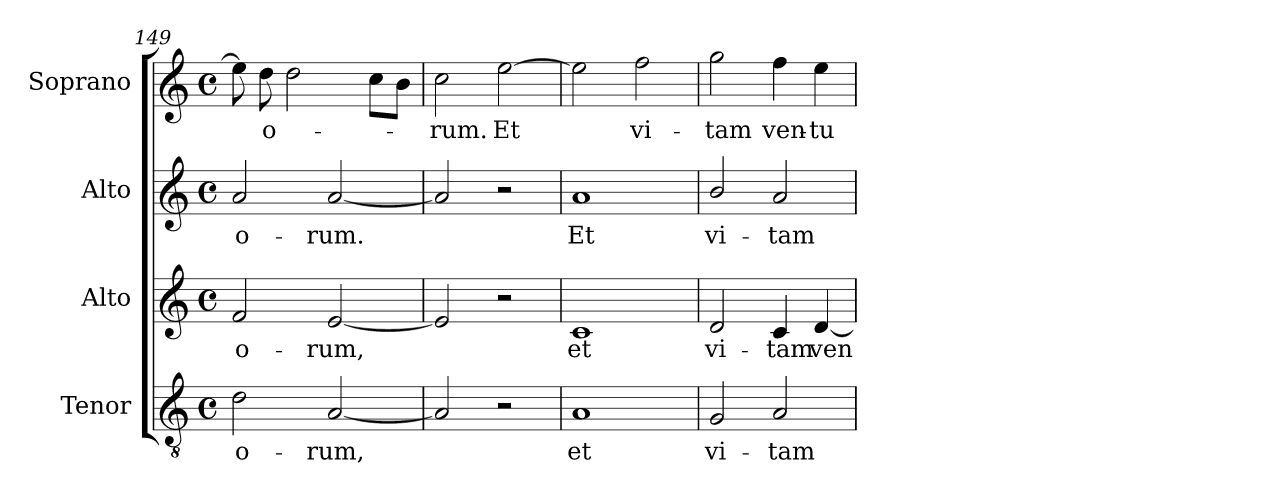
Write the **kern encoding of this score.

**kern	**text	**kern	**text	**kern	**text	**kern	**text
*part4	*part4	*part3	*part3	*part2	*part2	*part1	*part1
*staff4	*staff4	*staff3	*staff3	*staff2	*staff2	*staff1	*staff1
*I"Tenor	*	*I"Alto	*	*I"Alto	*	*I"Soprano	*
*I'T.	*	*I'A.	*	*I'A.	*	*I'S.	*
*clefGv2	*	*clefG2	*	*clefG2	*	*clefG2	*
*ITrd7c12	*	*	*	*	*	*	*
*k[]	*	*k[]	*	*k[]	*	*k[]	*
*C:	*	*C:	*	*C:	*	*C:	*
*M4/4	*	*M4/4	*	*M4/4	*	*M4/4	*
*met(c)	*	*met(c)	*	*met(c)	*	*met(c)	*
=149	=149	=149	=149	=149	=149	=149	=149
!	!LO:LY:b:color=#000000	!	!	!	!	!	!
!	!	!	!LO:LY:b:color=#000000	!	!	!	!
!	!	!	!	!	!LO:LY:b:color=#000000	!	!
2Di\	-o-	2fi/	-o-	2ai/	-o-	8eei\]	.
!	!	!	!	!	!	!	!LO:LY:b:color=#000000
.	.	.	.	.	.	8ddi\	-o-
.	.	.	.	.	.	2ddi\	.
!	!LO:LY:b:color=#000000	!	!	!	!	!	!
!	!	!	!LO:LY:b:color=#000000	!	!	!	!
!	!	!	!	!	!LO:LY:b:color=#000000	!	!
[2AAi/	-rum,	[2ei/	-rum,	[2ai/	-rum.	.	.
.	.	.	.	.	.	8cci\L	.
.	.	.	.	.	.	8bi\J	.
=150	=150	=150	=150	=150	=150	=150	=150
!	!	!	!	!	!	!	!LO:LY:b:color=#000000
2AAi/]	.	2ei/]	.	2ai/]	.	2cci\	-rum.
!	!	!	!	!	!	!	!LO:LY:b:color=#000000
2r	.	2r	.	2r	.	[2eei\	Et
=151	=151	=151	=151	=151	=151	=151	=151
!	!LO:LY:b:color=#000000	!	!	!	!	!	!
!	!	!	!LO:LY:b:color=#000000	!	!	!	!
!	!	!	!	!	!LO:LY:b:color=#000000	!	!
1AAi	et	1ci	et	1ai	Et	2eei\]	.
!	!	!	!	!	!	!	!LO:LY:b:color=#000000
.	.	.	.	.	.	2ffi\	vi-
!!LO:LB:g=z
=152	=152	=152	=152	=152	=152	=152	=152
!	!LO:LY:b:color=#000000	!	!	!	!	!	!
!	!	!	!LO:LY:b:color=#000000	!	!	!	!
!	!	!	!	!	!LO:LY:b:color=#000000	!	!
!	!	!	!	!	!	!	!LO:LY:b:color=#000000
2GGi/	vi-	2di/	vi-	2bi/	vi-	2ggi\	-tam
!	!LO:LY:b:color=#000000	!	!	!	!	!	!
!	!	!	!LO:LY:b:color=#000000	!	!	!	!
!	!	!	!	!	!LO:LY:b:color=#000000	!	!
!	!	!	!	!	!	!	!LO:LY:b:color=#000000
2AAi/	-tam	4ci/	-tam	2ai/	-tam	4ffi\	ven-
!	!	!	!LO:LY:b:color=#000000	!	!	!	!
!	!	!	!	!	!	!	!LO:LY:b:color=#000000
.	.	[4di/	ven-	.	.	4eei\	-tu-
=	=	=	=	=	=	=	=
*-	*-	*-	*-	*-	*-	*-	*-
